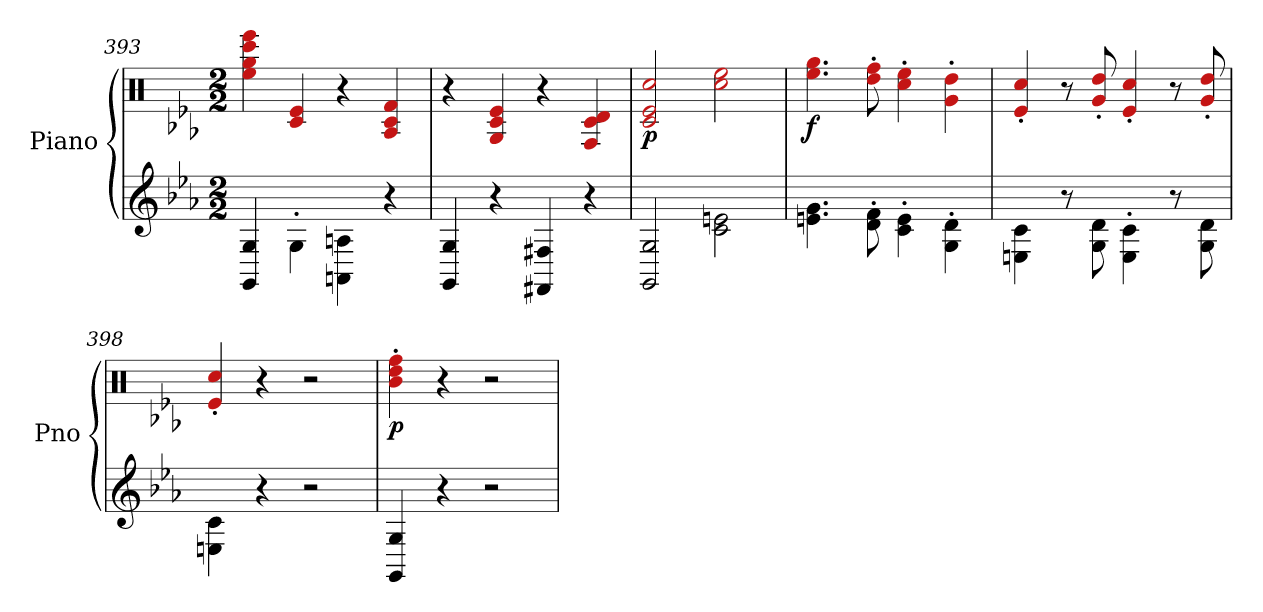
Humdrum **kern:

**kern	**kern	**dynam
*part1	*part1	*part1
*staff2	*staff1	*staff1/2
*I"Piano	*	*
*I'Pno	*	*
*clefG2	*clefX	*
*k[b-e-a-]	*k[b-e-a-]	*
*M2/2	*M2/2	*
=393	=393	=393
4GG/ 4G/	4een\ 4gg\ 4ccc\ 4eeen\	.
4G'\	4c/ 4en/	.
4AAn\ 4An\	4r	.
4r	4An/ 4c/ 4f/	.
=394	=394	=394
4GG/ 4G/	4r	.
4r	4G/ 4c/ 4en/	.
4FF#X/ 4F#X/	4r	.
4r	4F#X/ 4c/ 4d#X/	.
=395	=395	=395
!	!	!LO:DY:b
2GG/ 2G/	2c/ 2en/ 2cc/	p
2c\ 2en\	2cc\ 2een\	.
!!LO:PB:g=z
=396	=396	=396
!	!	!LO:DY:b
4.en\ 4.g\	4.een\ 4.gg\	f
8d\' 8f\'	8dd\' 8ff\'	.
4c\' 4e\'	4cc\' 4ee\'	.
4G\' 4d\'	4g\' 4dd\'	.
=397	=397	=397
4En\ 4c\	4en/' 4cc/'	.
8r	8r	.
8G\ 8d\	8g/' 8dd/'	.
4E\' 4c\'	4e/' 4cc/'	.
8r	8r	.
8G\ 8d\	8g/' 8dd/'	.
=398	=398	=398
4En\ 4c\	4en/' 4cc/'	.
4r	4r	.
2r	2r	.
=399	=399	=399
!	!	!LO:DY:b
4GG/ 4G/	4bn\' 4dd\' 4ff\'	p
4r	4r	.
2r	2r	.
=	=	=
*-	*-	*-
